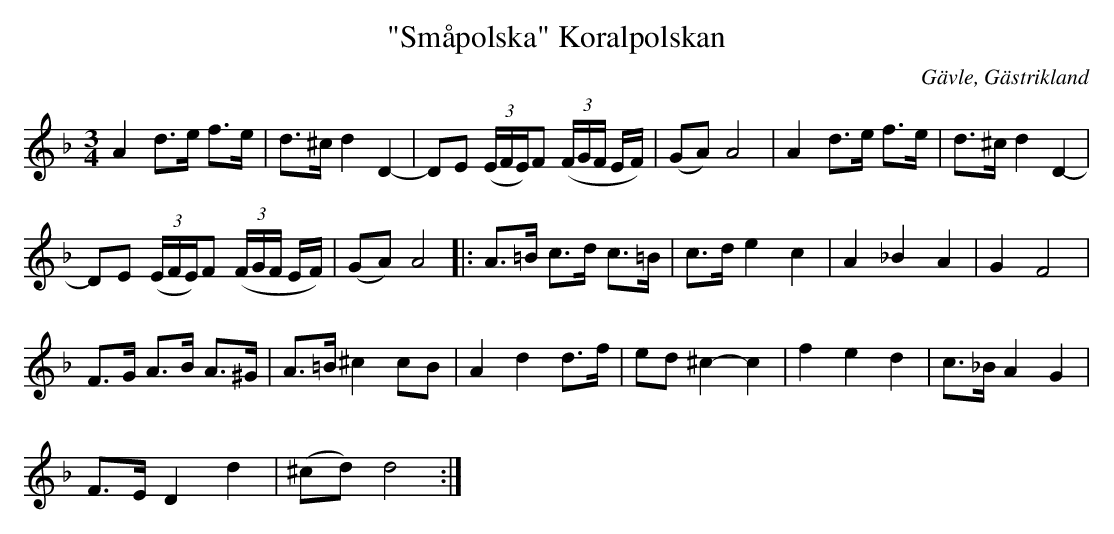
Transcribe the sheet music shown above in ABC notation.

X:1
T:"Småpolska" Koralpolskan
O:Gävle, Gästrikland
L: 1/8
K:F
M: 3/4
A2d>e f>e| d>^c d2D2-| DE ((3E/2F/2E/2)F ((3F/2G/2F/2 E/2F/2)| (GA)A4|A2d>e f>e| d>^c d2D2-|
DE ((3E/2F/2E/2)F ((3F/2G/2F/2 E/2F/2)| (GA)A4|:A>=B c>d c>=B| c>de2c2| A2_B2A2| G2F4|
F>G A>B A>^G| A>=B^c2cB| A2d2 d>f| ed ^c2-c2|f2e2d2| c>_B A2G2|
F>E D2d2| (^cd)d4:|
